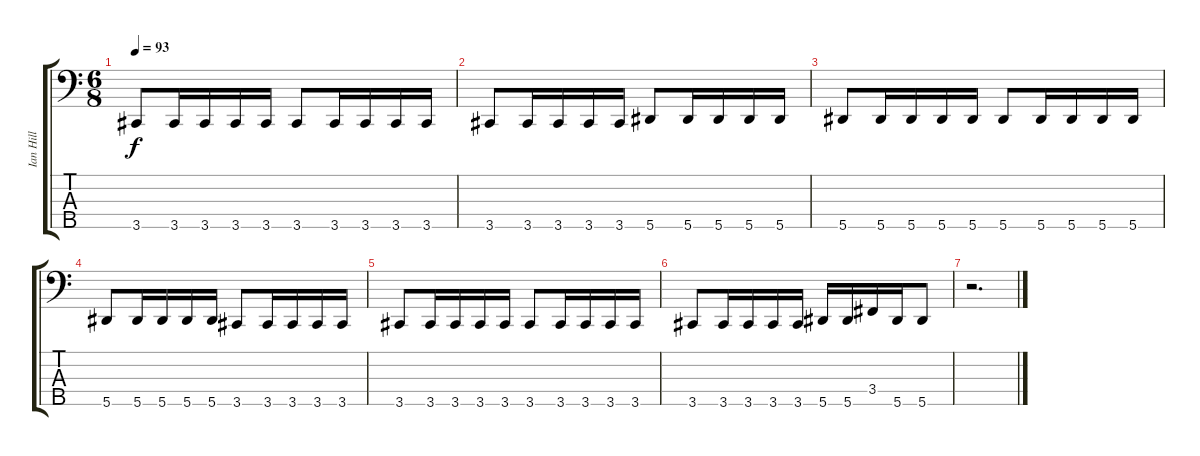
\track ("Ian Hill" "Ian Hill") {instrument electricbasspick}
\staff {score tabs}
\tuning (Gb2 Db2 Ab1 Eb1 Bb0) {hide}
\ts (6 8)
\tempo 93
\clef f4
\ks c
3.5.8{dy f} 3.5.16 3.5.16 3.5.16 3.5.16 3.5.8 3.5.16 3.5.16 3.5.16 3.5.16 |
3.5.8 3.5.16 3.5.16 3.5.16 3.5.16 5.5.8 5.5.16 5.5.16 5.5.16 5.5.16 |
5.5.8 5.5.16 5.5.16 5.5.16 5.5.16 5.5.8 5.5.16 5.5.16 5.5.16 5.5.16 |
5.5.8 5.5.16 5.5.16 5.5.16 5.5.16 3.5.8 3.5.16 3.5.16 3.5.16 3.5.16 |
3.5.8 3.5.16 3.5.16 3.5.16 3.5.16 3.5.8 3.5.16 3.5.16 3.5.16 3.5.16 |
3.5.8 3.5.16 3.5.16 3.5.16 3.5.16 5.5.16 5.5.16 3.4.16 5.5.16 5.5.8 |
r.2{d}
